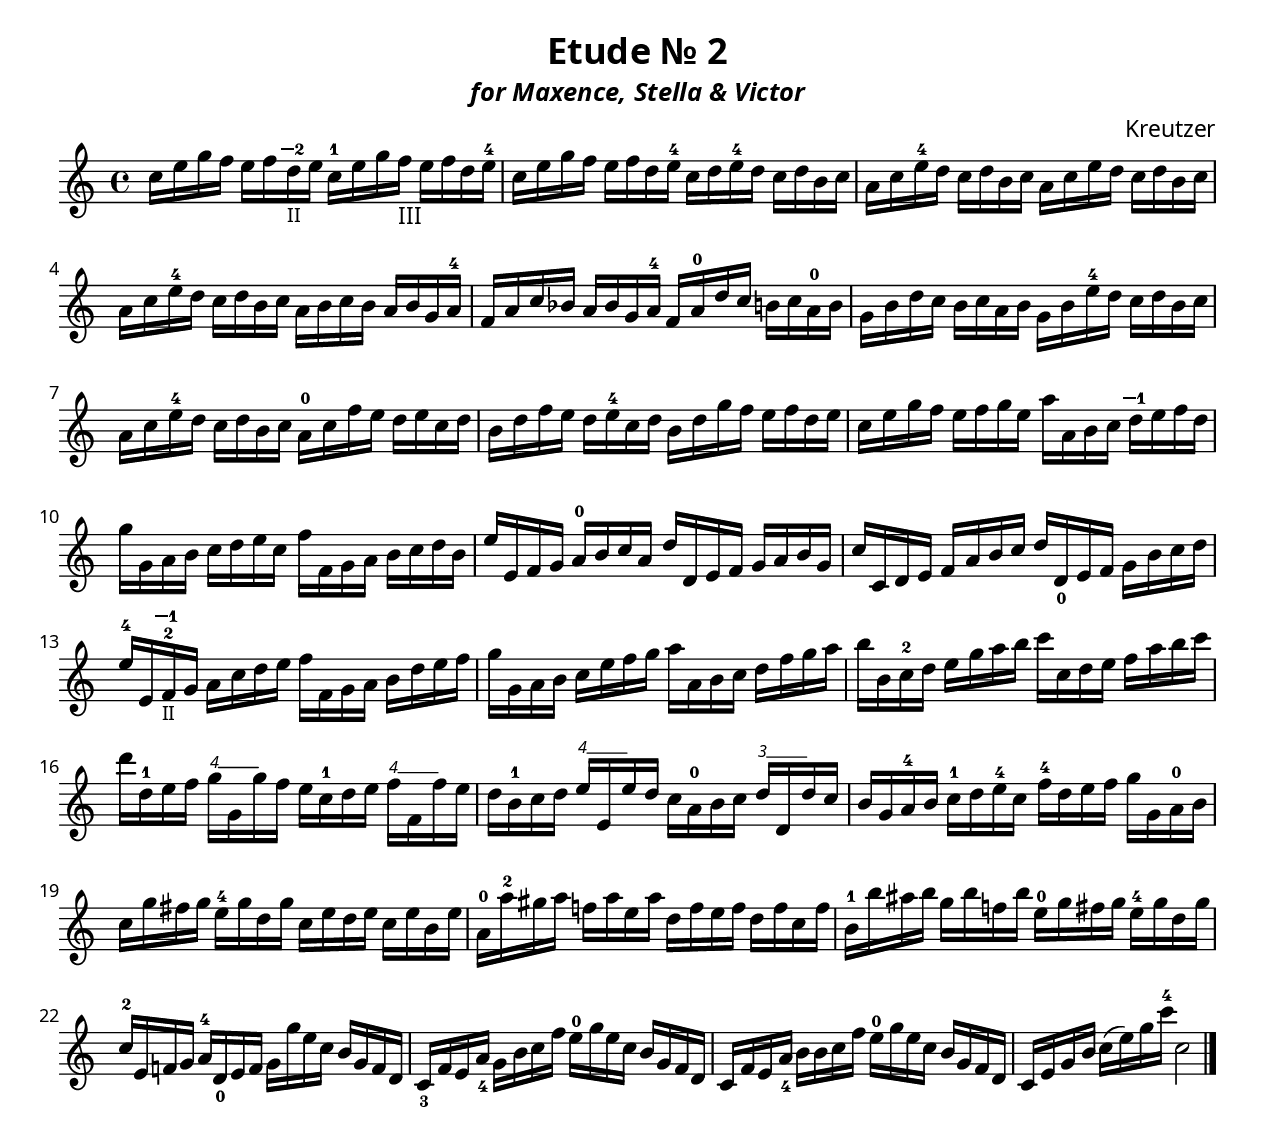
\version "2.19.22"
\language "english"

\include "stylesheet_fiddle.ly"
\include "violin-functions.ly"


#(set-default-paper-size "letter")
%#(set-global-staff-size 19)
\header {
  title      = "Etude № 2"
  subtitle   = \markup \italic "for Maxence, Stella & Victor"
  composer   = "Kreutzer"
  poetyear   = "Mouries - 2015"
  composeryear  = "Mouries 2015"
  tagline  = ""
}



\paper {
  %system-system-spacing #'padding = #6
  %top-markup-spacing    #'padding = #10   % add space between top of page and 1st markup/title
  %markup-system-spacing #'padding = #8   % space between markup & 1st system

  %markup-system-spacing #'padding = #3
 % last-bottom-spacing #'basic-distance = #7
 % last-bottom-spacing #'padding = #2.5


%  print-first-page-number = ##t
%  first-page-number = 3

%  ragged-right = ##f
%  ragged-bottom = ##f
% ragged-last-bottom = ##f
% ragged-last = ##f


 #(define fonts
    (make-pango-font-tree
      "Neuton"
      "Ubuntu"
      "Luxi Mono"
       (/ staff-height pt 20)))

}

melody =  \relative c''  {
 \time 4/4
 \key c \major
 c16 e  g   f     e  f  d^\shift-2 _\smark "II"
 e     c-1  e  g   f_"III"   e f d e-4
 c16 e  g   f     e  f  d  e-4     c  d  e-4 d   c d b c
 a16 c  e-4 d     c  d  b  c       a  c  e   d   c d b c

 a16 c  e-4 d    c  d   b  c     a  b   c   b    a  b  g   a-4
 f16 a  c   bf   a  bf  g  a-4   f  a-0 d   c    b! c  a-0 b
 g16 b  d   c    b  c   a  b     g  b   e-4 d    c  d  b   c

 \break
 a16 c  e-4 d    c  d    b  c      a-0  c  f  e      d  e  c  d
 b16 d  f   e    d  e-4  c  d      b    d  g  f      e  f  d  e
 c16 e  g   f    e  f    g  e      a    a, b  c      d-\shift-1  e  f  d

 \break
 g16 g, a  b     c    d e c     f  f,   g  a      b  c  d  b
 e16 e, f  g     a-0  b c a     d  d,   e  f      g  a  b  g
 c16 c, d  e     f    a b c     d  d,_0 e  f      g  b  c  d
\break
 e-4 e, f-2^\shift-1 _\smark "II"  g
 a  c  d  e       f  f, g  a        b  d  e  f
 g16 g, a  b      c  e  f  g       a  a, b  c        d  f  g  a
 b16 b, c^2  d    e  g  a  b       c  c, d  e        f  a  b  c
\break
d16 d,-1 e f
\restezPos "4" { g g, g'} f   e c-1 d e
\restezPos "4" { f f, f'} e   d b-1 c d
\restezPos "4" { e e, e'} d   c a-0 b c
\restezPos "3" { d d, d'} c   b g a-4 b
c-1 d e-4 c  f-4 d e f  g g, a-0 b

\break
c16  g' fs g     e-4  g d  g    c,  e  d  e   c e b e
a,-0 a'-2 gs a   f!   a e  a    d, f  e  f    d f c f
b,-1 b' as b     g    b f! b    e,-0 g fs! g  e-4 g d g
\break
c,-2 e, f! g   a-4 d,_0 e f   g g' e c   b g f d
c_3  f e a_4   g   b   c f   e-0   g   e c   b g f d
c  f e a_4     b   b   c f   e-0   g   e c   b g f d
c e g b  c( e) g c-4 c,2
\bar "|."
}

\score {
    \new Staff {
      { \transpose c c \melody }
    }
   \layout { indent = 0}
}